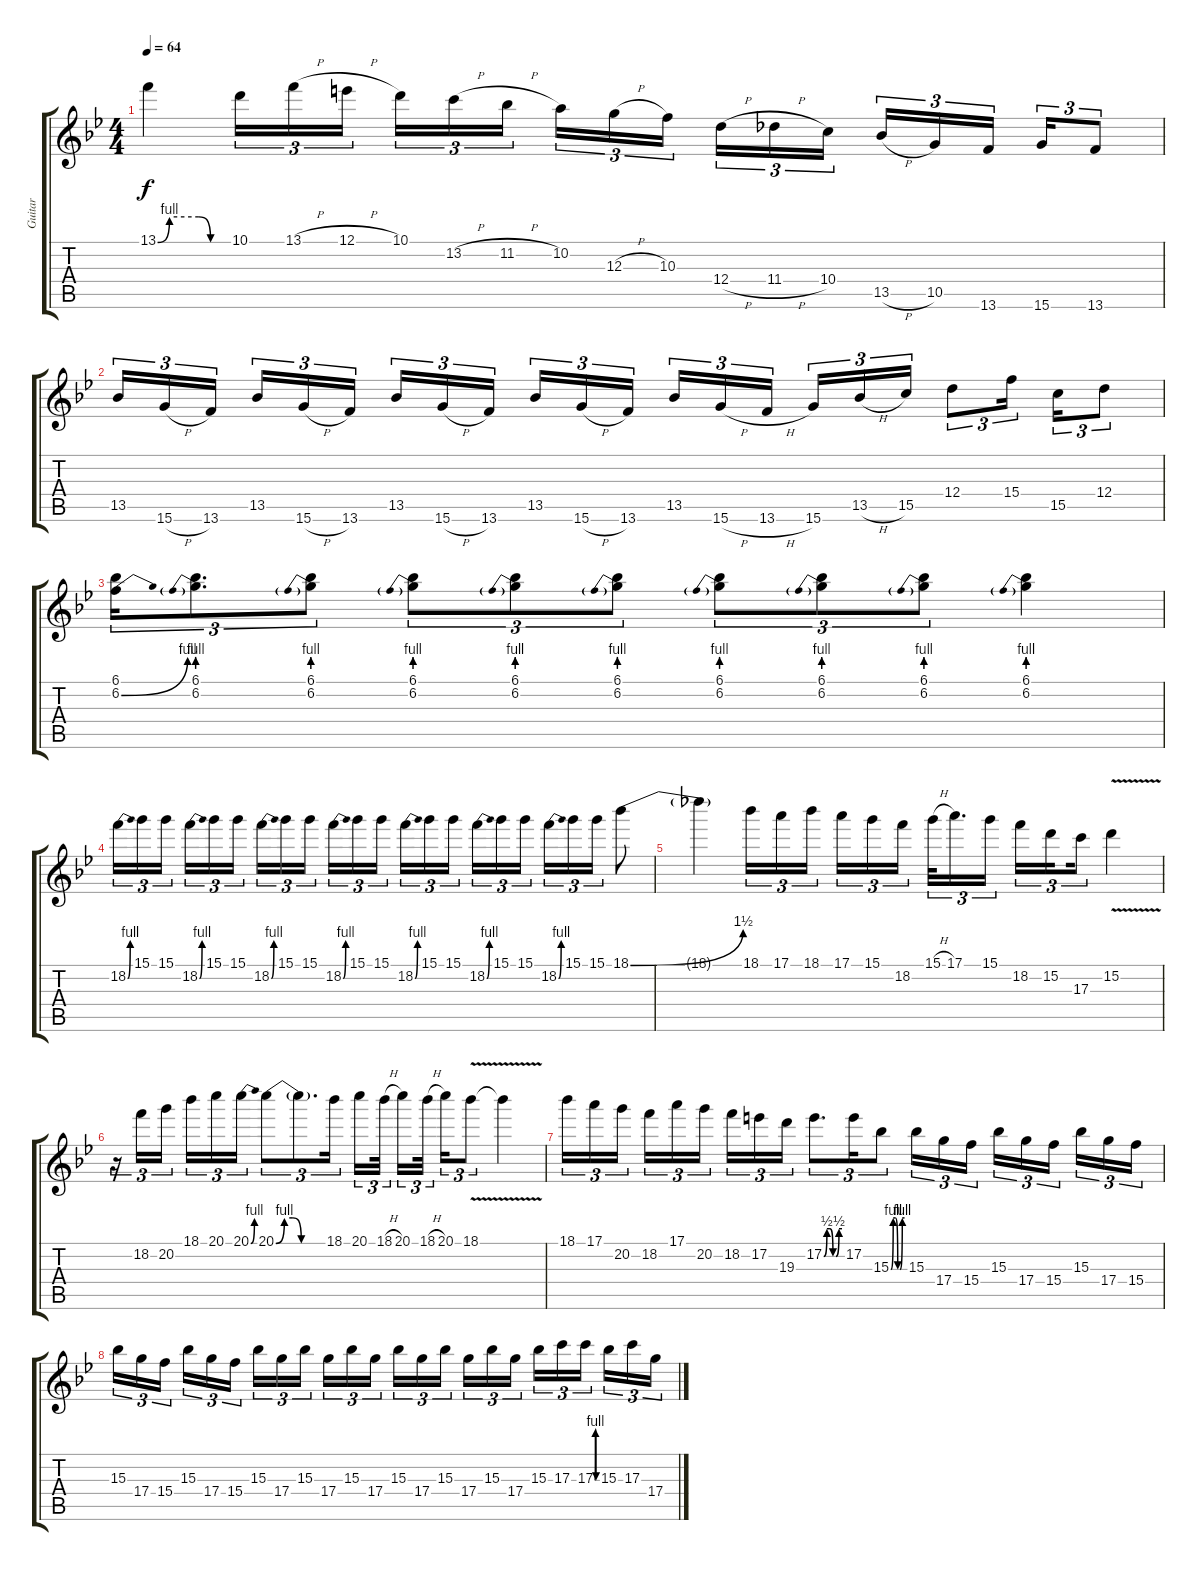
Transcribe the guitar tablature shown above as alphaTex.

\track ("Guitar" "Guitar") {instrument overdrivenguitar}
\staff {score tabs}
\tuning (E4 B3 G3 D3 A2 E2) {hide}
\ts (4 4)
\tempo 64
\clef g2
\ks bb
13.1{be (custom 0 0 10 4 35 4 45 0 54 0 60 0)}.4{dy f} 10.1.16{tu (3 2)} 13.1{h}.16{tu (3 2)} 12.1{h}.16{tu (3 2) beam splitsecondary} 10.1.16{tu (3 2)} 13.2{h}.16{tu (3 2)} 11.2{h}.16{tu (3 2)} 10.2.16{tu (3 2)} 12.3{h}.16{tu (3 2)} 10.3.16{tu (3 2) beam splitsecondary} 12.4{h}.16{tu (3 2)} 11.4{h}.16{tu (3 2)} 10.4.16{tu (3 2)} 13.5{h}.16{tu (3 2)} 10.5.16{tu (3 2)} 13.6.16{tu (3 2) beam splitsecondary} 15.6.16{tu (3 2)} 13.6.8{tu (3 2)} |
13.5.16{tu (3 2)} 15.6{h}.16{tu (3 2)} 13.6.16{tu (3 2) beam splitsecondary} 13.5.16{tu (3 2)} 15.6{h}.16{tu (3 2)} 13.6.16{tu (3 2)} 13.5.16{tu (3 2)} 15.6{h}.16{tu (3 2)} 13.6.16{tu (3 2) beam splitsecondary} 13.5.16{tu (3 2)} 15.6{h}.16{tu (3 2)} 13.6.16{tu (3 2)} 13.5.16{tu (3 2)} 15.6{h}.16{tu (3 2)} 13.6{h}.16{tu (3 2) beam splitsecondary} 15.6.16{tu (3 2)} 13.5{h}.16{tu (3 2)} 15.5.16{tu (3 2)} 12.4.8{tu (3 2)} 15.4.16{tu (3 2) beam splitsecondary} 15.5.16{tu (3 2)} 12.4.8{tu (3 2)} |
(6.1 6.2{be (bend 0 0 60 4)}).16{tu (3 2)} (6.1 6.2{be (prebend 0 4 60 4)}).8{d tu (3 2)} (6.1 6.2{be (prebend 0 4 60 4)}).8{tu (3 2)} (6.1 6.2{be (prebend 0 4 60 4)}).8{tu (3 2)} (6.1 6.2{be (prebend 0 4 60 4)}).8{tu (3 2)} (6.1 6.2{be (prebend 0 4 60 4)}).8{tu (3 2)} (6.1 6.2{be (prebend 0 4 60 4)}).8{tu (3 2)} (6.1 6.2{be (prebend 0 4 60 4)}).8{tu (3 2)} (6.1 6.2{be (prebend 0 4 60 4)}).8{tu (3 2)} (6.1 6.2{be (prebend 0 4 60 4)}).4 |
18.2{be (bend 0 0 60 4)}.16{tu (3 2)} 15.1.16{tu (3 2)} 15.1.16{tu (3 2) beam splitsecondary} 18.2{be (bend 0 0 60 4)}.16{tu (3 2)} 15.1.16{tu (3 2)} 15.1.16{tu (3 2)} 18.2{be (bend 0 0 60 4)}.16{tu (3 2)} 15.1.16{tu (3 2)} 15.1.16{tu (3 2) beam splitsecondary} 18.2{be (bend 0 0 60 4)}.16{tu (3 2)} 15.1.16{tu (3 2)} 15.1.16{tu (3 2)} 18.2{be (bend 0 0 60 4)}.16{tu (3 2)} 15.1.16{tu (3 2)} 15.1.16{tu (3 2) beam splitsecondary} 18.2{be (bend 0 0 60 4)}.16{tu (3 2)} 15.1.16{tu (3 2)} 15.1.16{tu (3 2)} 18.2{be (bend 0 0 60 4)}.16{tu (3 2)} 15.1.16{tu (3 2)} 15.1.16{tu (3 2)} 18.1{be (bend 0 0 60 6)}.8 |
18.1{t}.4 18.1.16{tu (3 2)} 17.1.16{tu (3 2)} 18.1.16{tu (3 2) beam splitsecondary} 17.1.16{tu (3 2)} 15.1.16{tu (3 2)} 18.2.16{tu (3 2)} 15.1{h}.32{tu (3 2)} 17.1.16{d tu (3 2)} 15.1.16{tu (3 2)} 18.2.16{tu (3 2)} 15.2.16{tu (3 2) beam splitsecondary} 17.3.16{tu (3 2)} 15.2{v}.4 |
r.16{tu (3 2)} 18.2.16{tu (3 2)} 20.2.16{tu (3 2) beam splitsecondary} 18.1.16{tu (3 2)} 20.1.16{tu (3 2)} 20.1{be (bend 0 0 60 4)}.16{tu (3 2)} 20.1{be (custom 0 0 10 4 20 4 30 0 60 0)}.8{tu (3 2)} 20.1{t}.8{d tu (3 2)} 18.1.16{tu (3 2)} 20.1.16{tu (3 2)} 18.1{h}.32{tu (3 2)} 20.1.16{tu (3 2)} 18.1{h}.32{tu (3 2)} 20.1.16{tu (3 2)} 18.1{v}.8{tu (3 2)} 18.1{t}.4 |
18.1.16{tu (3 2)} 17.1.16{tu (3 2)} 20.2.16{tu (3 2) beam splitsecondary} 18.2.16{tu (3 2)} 17.1.16{tu (3 2)} 20.2.16{tu (3 2)} 18.2.16{tu (3 2)} 17.2.16{tu (3 2)} 19.3.16{tu (3 2)} 17.2{be (custom 0 0 10 2 20 2 30 0 40 0 50 2 60 2)}.8{d tu (3 2)} 17.2.16{tu (3 2)} 15.3{be (custom 0 0 10 4 20 4 30 0 40 0 50 4 60 4)}.8{tu (3 2)} 15.3.16{tu (3 2)} 17.4.16{tu (3 2)} 15.4.16{tu (3 2)} 15.3.16{tu (3 2)} 17.4.16{tu (3 2)} 15.4.16{tu (3 2) beam splitsecondary} 15.3.16{tu (3 2)} 17.4.16{tu (3 2)} 15.4.16{tu (3 2)} |
15.3.16{tu (3 2)} 17.4.16{tu (3 2)} 15.4.16{tu (3 2) beam splitsecondary} 15.3.16{tu (3 2)} 17.4.16{tu (3 2)} 15.4.16{tu (3 2)} 15.3.16{tu (3 2)} 17.4.16{tu (3 2)} 15.3.16{tu (3 2) beam splitsecondary} 17.4.16{tu (3 2)} 15.3.16{tu (3 2)} 17.4.16{tu (3 2)} 15.3.16{tu (3 2)} 17.4.16{tu (3 2)} 15.3.16{tu (3 2) beam splitsecondary} 17.4.16{tu (3 2)} 15.3.16{tu (3 2)} 17.4.16{tu (3 2)} 15.3.16{tu (3 2)} 17.3.16{tu (3 2)} 17.3{be (custom 0 0 10 4 20 4 30 0 60 0)}.16{tu (3 2) beam splitsecondary} 15.3.16{tu (3 2)} 17.3.16{tu (3 2)} 17.4.16{tu (3 2)}
